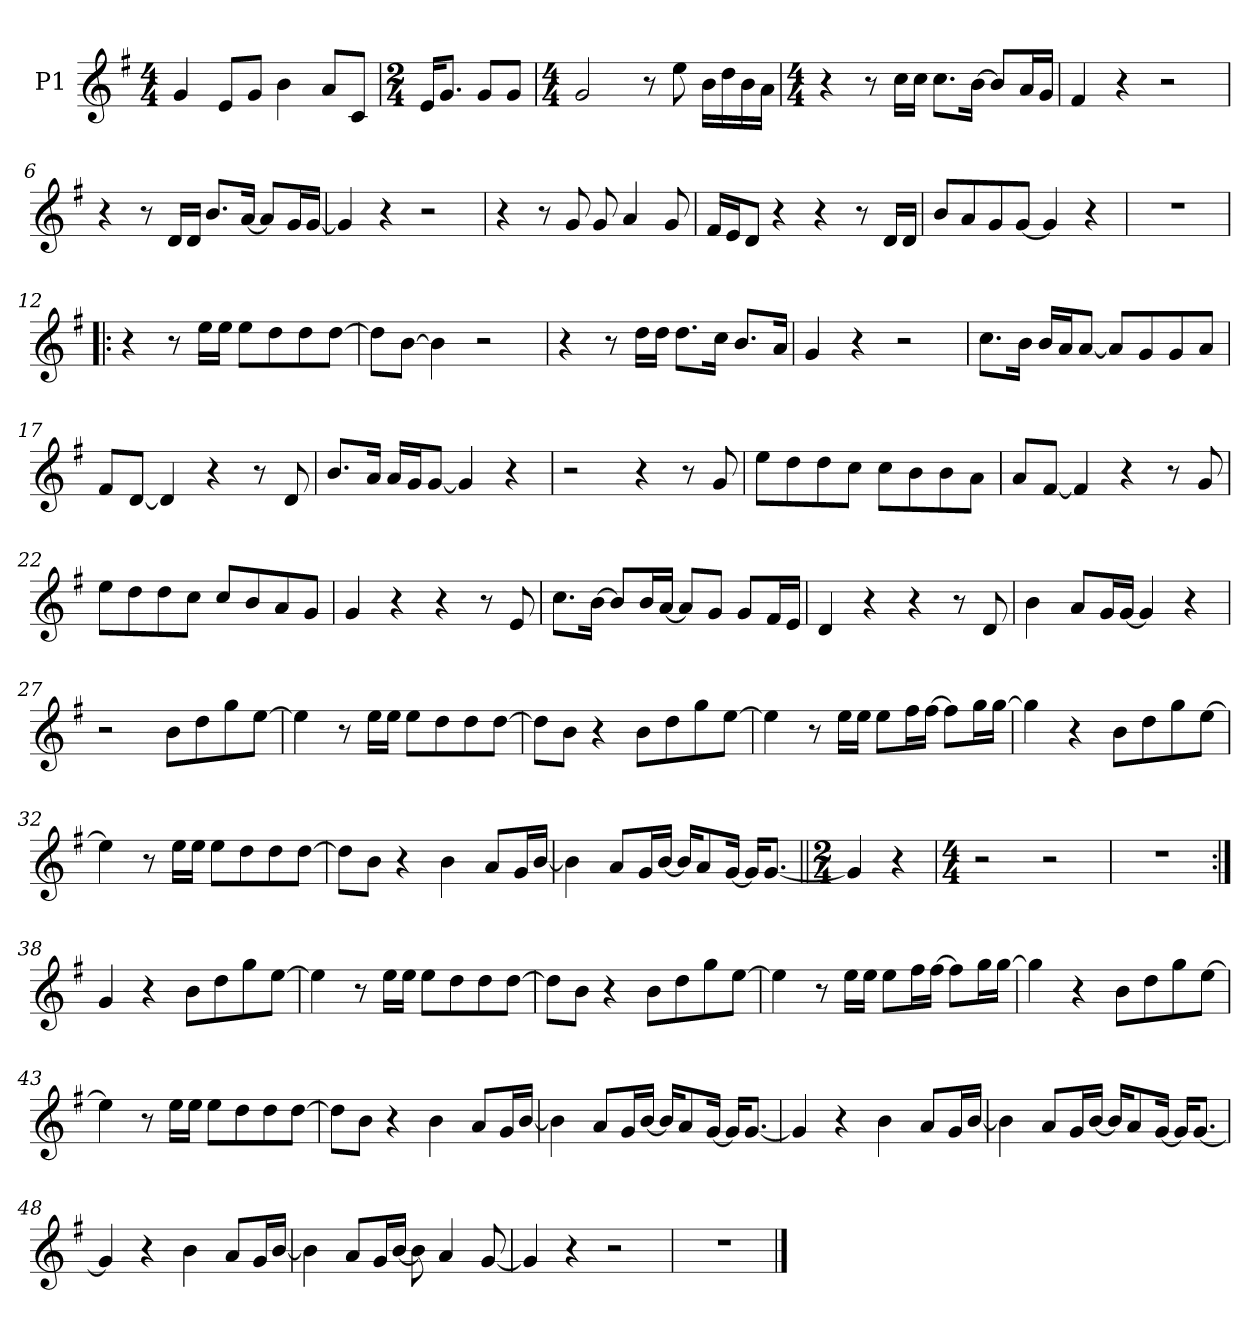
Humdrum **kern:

**kern
*part1
*staff1
*I"P1
*clefG2
*k[f#]
*G:
*M4/4
*MM79
=1
4g/
8e/L
8g/J
4b\
8a/L
8c/J
=2
*M2/4
16e/KL
8.g/J
8g/L
8g/J
=3
*M4/4
2g/
8r
8ee\
16b\LL
16dd\
16b\
16a\JJ
=4
*M4/4
4r
8r
16cc\LL
16cc\JJ
8.cc\L
[>16b\Jk
8b/L]
16a/L
16g/JJ
=5
4f#/
4r
2r
!!LO:LB:g=z
=6
4r
8r
16d/LL
16d/JJ
8.b/L
[<16a/Jk
8a/L]
16g/L
[<16g/JJ
=7
4g/]
4r
2r
=8
4r
8r
8g/
8g/
4a/
8g/
=9
16f#/LL
16e/J
8d/J
4r
4r
8r
16d/LL
16d/JJ
=10
8b/L
8a/
8g/
[<8g/J
4g/]
4r
!!LO:LB:g=z
=11
1r
=12!|:
4r
8r
16ee\LL
16ee\JJ
8ee\L
8dd\
8dd\
[>8dd\J
=13
8dd\L]
[>8b\J
4b\]
2r
=14
4r
8r
16dd\LL
16dd\JJ
8.dd\L
16cc\Jk
8.b/L
16a/Jk
=15
4g/
4r
2r
!!LO:LB:g=z
=16
8.cc\L
16b\Jk
16b/LL
16a/J
[<8a/J
8a/L]
8g/
8g/
8a/J
=17
8f#/L
[<8d/J
4d/]
4r
8r
8d/
=18
8.b/L
16a/Jk
16a/LL
16g/J
[<8g/J
4g/]
4r
=19
2r
4r
8r
8g/
=20
8ee\L
8dd\
8dd\
8cc\J
8cc\L
8b\
8b\
8a\J
!!LO:LB:g=z
=21
8a/L
[<8f#/J
4f#/]
4r
8r
8g/
=22
8ee\L
8dd\
8dd\
8cc\J
8cc/L
8b/
8a/
8g/J
=23
4g/
4r
4r
8r
8e/
=24
8.cc\L
[>16b\Jk
8b/L]
16b/L
[<16a/JJ
8a/L]
8g/J
8g/L
16f#/L
16e/JJ
=25
4d/
4r
4r
8r
8d/
!!LO:LB:g=z
=26
4b\
8a/L
16g/L
[<16g/JJ
4g/]
4r
=27
2r
8b\L
8dd\
8gg\
[>8ee\J
=28
4ee\]
8r
16ee\LL
16ee\JJ
8ee\L
8dd\
8dd\
[>8dd\J
=29
8dd\L]
8b\J
4r
8b\L
8dd\
8gg\
[>8ee\J
=30
4ee\]
8r
16ee\LL
16ee\JJ
8ee\L
16ff#\L
[>16ff#\JJ
8ff#\L]
16gg\L
[>16gg\JJ
!!LO:LB:g=z
=31
4gg\]
4r
8b\L
8dd\
8gg\
[>8ee\J
=32
4ee\]
8r
16ee\LL
16ee\JJ
8ee\L
8dd\
8dd\
[>8dd\J
=33
8dd\L]
8b\J
4r
4b\
8a/L
16g/L
[<16b/JJ
=34
4b\]
8a/L
16g/L
[<16b/JJ
16b/KL]
8a/
[<16g/Jk
16g/KL]
[<8.g/J
=35||
*M2/4
4g/]
4r
!!LO:LB:g=z
=36
*M4/4
2r
2r
=37
1r
=38:|!
4g/
4r
8b\L
8dd\
8gg\
[>8ee\J
=39
4ee\]
8r
16ee\LL
16ee\JJ
8ee\L
8dd\
8dd\
[>8dd\J
=40
8dd\L]
8b\J
4r
8b\L
8dd\
8gg\
[>8ee\J
!!LO:LB:g=z
=41
4ee\]
8r
16ee\LL
16ee\JJ
8ee\L
16ff#\L
[>16ff#\JJ
8ff#\L]
16gg\L
[>16gg\JJ
=42
4gg\]
4r
8b\L
8dd\
8gg\
[>8ee\J
=43
4ee\]
8r
16ee\LL
16ee\JJ
8ee\L
8dd\
8dd\
[>8dd\J
=44
8dd\L]
8b\J
4r
4b\
8a/L
16g/L
[<16b/JJ
!!LO:LB:g=z
=45
4b\]
8a/L
16g/L
[<16b/JJ
16b/KL]
8a/
[<16g/Jk
16g/KL]
[<8.g/J
=46
4g/]
4r
4b\
8a/L
16g/L
[<16b/JJ
=47
4b\]
8a/L
16g/L
[<16b/JJ
16b/KL]
8a/
[<16g/Jk
16g/KL]
[<8.g/J
!!LO:LB:g=z
=48
4g/]
4r
4b\
8a/L
16g/L
[<16b/JJ
=49
4b\]
8a/L
16g/L
[<16b/JJ
8b\]
4a/
[<8g/
=50
4g/]
4r
2r
=51
1r
==
*-
